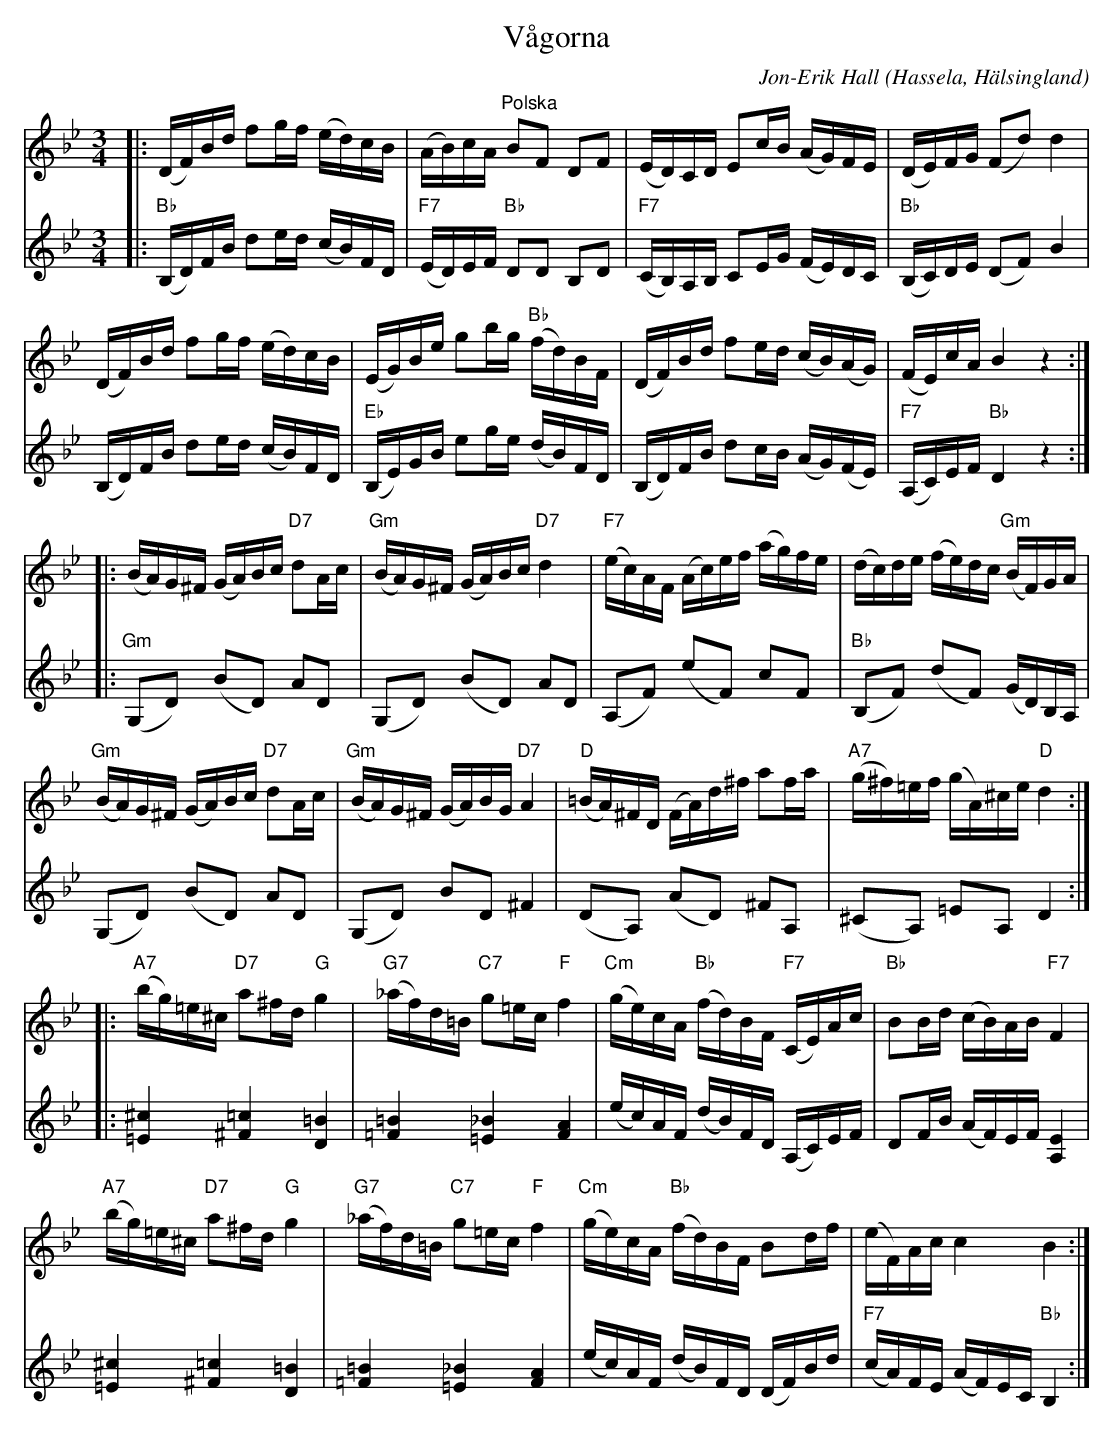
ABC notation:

X:1
T:Vågorna
C:Jon-Erik Hall
O:Hassela, Hälsingland
L:1/16
M:3/4
K:Bb
V:1
|: (DF)Bd f2gf (ed)cB | (AB)cA"^Polska" B2F2 D2F2 | (ED)CD E2cB (AG)FE | (DE)FG (F2d2) d4 |
(DF)Bd f2gf (ed)cB | (EG)Be g2bg"Bb" (fd)BF | (DF)Bd f2ed (cB)(AG) | (FE)cA B4 z4 ::
(BA)G^F (GA)Bc"D7" d2Ac |"Gm" (BA)G^F (GA)Bc"D7" d4 |"F7" (ec)AF (Ac)ef (ag)fe | (dc)de (fe)dc"Gm" (BF)GA |
"Gm" (BA)G^F (GA)Bc"D7" d2Ac |"Gm" (BA)G^F (GA)BG"D7" A4 | "D" (=BA)^FD (FA)d^f a2fa |"A7" (g^f)=ef (gA)^ce"D" d4 ::
"A7" (bg)=e^c"D7" a2^fd"G" g4 | "G7" (_af)d=B"C7" g2=ec"F" f4 |"Cm" (ge)cA"Bb" (fd)BF"F7" (CE)Ac |"Bb" B2Bd (cB)AB"F7" F4 |
"A7" (bg)=e^c"D7" a2^fd"G" g4 |"G7" (_af)d=B"C7" g2=ec"F" f4 |"Cm" (ge)cA"Bb" (fd)BF B2df | (eF)Ac c4 B4 :|
V:2
|:"Bb" (B,D)FB d2ed (cB)FD |"F7" (ED)EF"Bb" D2D2 B,2D2 |"F7" (CB,)A,B, C2EG (FE)DC | "Bb" (B,C)DE (D2F2) B4 |
(B,D)FB d2ed (cB)FD |"Eb" (B,E)GB e2ge (dB)FD | (B,D)FB d2cB (AG)(FE) | "F7" (A,C)EF"Bb" D4 z4 ::
"Gm" (G,2D2) (B2D2) A2D2 | (G,2D2) (B2D2) A2D2 | (A,2F2) (e2F2) c2F2 | "Bb" (B,2F2) (d2F2) (GD)B,A, |
(G,2D2) (B2D2) A2D2 | (G,2D2) B2D2 ^F4 | (D2A,2) (A2D2) ^F2A,2 | (^C2A,2) =E2A,2 D4 ::
 [=E^c]4 [^F=c]4 [D=B]4 | [=F=B]4 [=E_B]4 [FA]4 | (ec)AF (dB)FD (A,C)EF | D2FB (AF)EF [A,E]4 |
 [=E^c]4 [^F=c]4 [D=B]4 | [=F=B]4 [=E_B]4 [FA]4 | (ec)AF (dB)FD (DF)Bd | "F7" (cA)FE (AF)EC"Bb" B,4 :|
